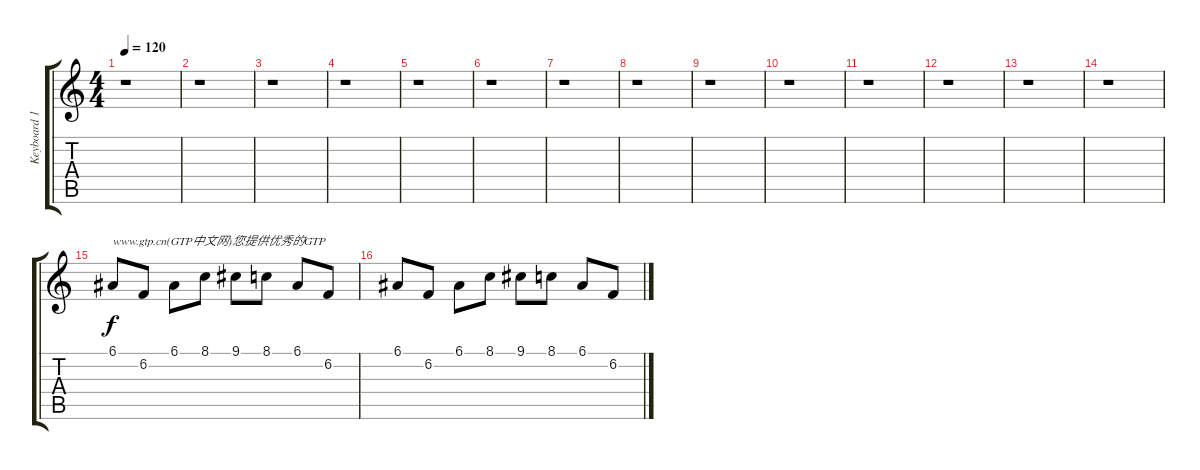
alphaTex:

\track ("Keyboard 1" "Keyboard 1") {instrument stringensemble1}
\staff {score tabs}
\tuning (E4 B3 G3 D3 A2 E2) {hide}
\ts (4 4)
\tempo 120
\clef g2
\ks c
r.1{dy f} |
r.1 |
r.1 |
r.1 |
r.1 |
r.1 |
r.1 |
r.1 |
r.1 |
r.1 |
r.1 |
r.1 |
r.1 |
r.1 |
6.1.8{txt "www.gtp.cn(GTP中文网)您提供优秀的GTP"} 6.2.8 6.1.8 8.1.8 9.1.8 8.1.8 6.1.8 6.2.8 |
6.1.8 6.2.8 6.1.8 8.1.8 9.1.8 8.1.8 6.1.8 6.2.8
